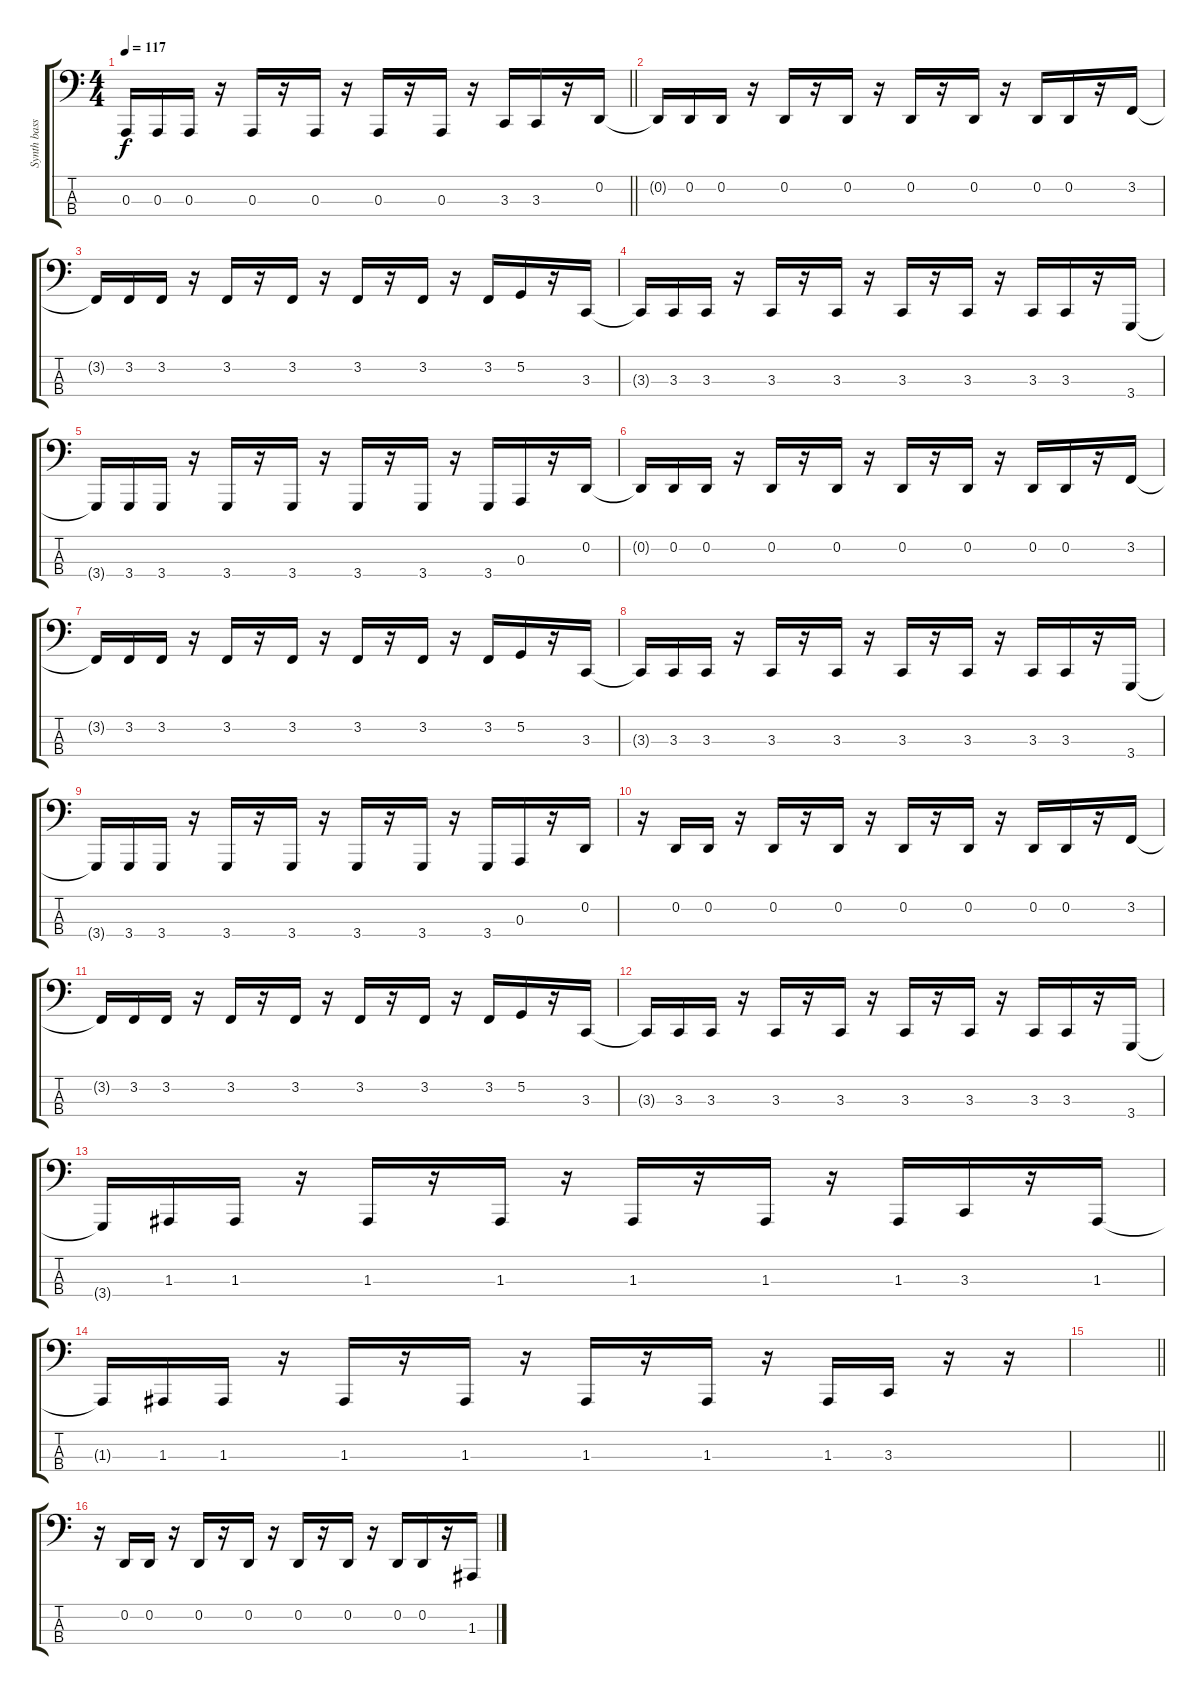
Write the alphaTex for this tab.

\track ("Synth bass" "Synth bass") {instrument lead8bassandlead}
\staff {score tabs}
\tuning (G2 D2 A1 E1) {hide}
\ts (4 4)
\tempo 117
\clef f4
\barLineRight lightlight
\ks c
0.3{t}.16{dy f} 0.3.16 0.3.16 r.16 0.3.16 r.16 0.3.16 r.16 0.3.16 r.16 0.3.16 r.16 3.3.16 3.3.16 r.16 0.2.16 |
0.2{t}.16 0.2.16 0.2.16 r.16 0.2.16 r.16 0.2.16 r.16 0.2.16 r.16 0.2.16 r.16 0.2.16 0.2.16 r.16 3.2.16 |
3.2{t}.16 3.2.16 3.2.16 r.16 3.2.16 r.16 3.2.16 r.16 3.2.16 r.16 3.2.16 r.16 3.2.16 5.2.16 r.16 3.3.16 |
3.3{t}.16 3.3.16 3.3.16 r.16 3.3.16 r.16 3.3.16 r.16 3.3.16 r.16 3.3.16 r.16 3.3.16 3.3.16 r.16 3.4.16 |
3.4{t}.16 3.4.16 3.4.16 r.16 3.4.16 r.16 3.4.16 r.16 3.4.16 r.16 3.4.16 r.16 3.4.16 0.3.16 r.16 0.2.16 |
0.2{t}.16 0.2.16 0.2.16 r.16 0.2.16 r.16 0.2.16 r.16 0.2.16 r.16 0.2.16 r.16 0.2.16 0.2.16 r.16 3.2.16 |
3.2{t}.16 3.2.16 3.2.16 r.16 3.2.16 r.16 3.2.16 r.16 3.2.16 r.16 3.2.16 r.16 3.2.16 5.2.16 r.16 3.3.16 |
3.3{t}.16 3.3.16 3.3.16 r.16 3.3.16 r.16 3.3.16 r.16 3.3.16 r.16 3.3.16 r.16 3.3.16 3.3.16 r.16 3.4.16 |
3.4{t}.16 3.4.16 3.4.16 r.16 3.4.16 r.16 3.4.16 r.16 3.4.16 r.16 3.4.16 r.16 3.4.16 0.3.16 r.16 0.2.16 |
r.16 0.2.16 0.2.16 r.16 0.2.16 r.16 0.2.16 r.16 0.2.16 r.16 0.2.16 r.16 0.2.16 0.2.16 r.16 3.2.16 |
3.2{t}.16 3.2.16 3.2.16 r.16 3.2.16 r.16 3.2.16 r.16 3.2.16 r.16 3.2.16 r.16 3.2.16 5.2.16 r.16 3.3.16 |
3.3{t}.16 3.3.16 3.3.16 r.16 3.3.16 r.16 3.3.16 r.16 3.3.16 r.16 3.3.16 r.16 3.3.16 3.3.16 r.16 3.4.16 |
3.4{t}.16 1.3.16 1.3.16 r.16 1.3.16 r.16 1.3.16 r.16 1.3.16 r.16 1.3.16 r.16 1.3.16 3.3.16 r.16 1.3.16 |
1.3{t}.16 1.3.16 1.3.16 r.16 1.3.16 r.16 1.3.16 r.16 1.3.16 r.16 1.3.16 r.16 1.3.16 3.3.16 r.16 r.16 |
\barLineRight lightlight
|
r.16 0.2.16 0.2.16 r.16 0.2.16 r.16 0.2.16 r.16 0.2.16 r.16 0.2.16 r.16 0.2.16 0.2.16 r.16 1.3.16
